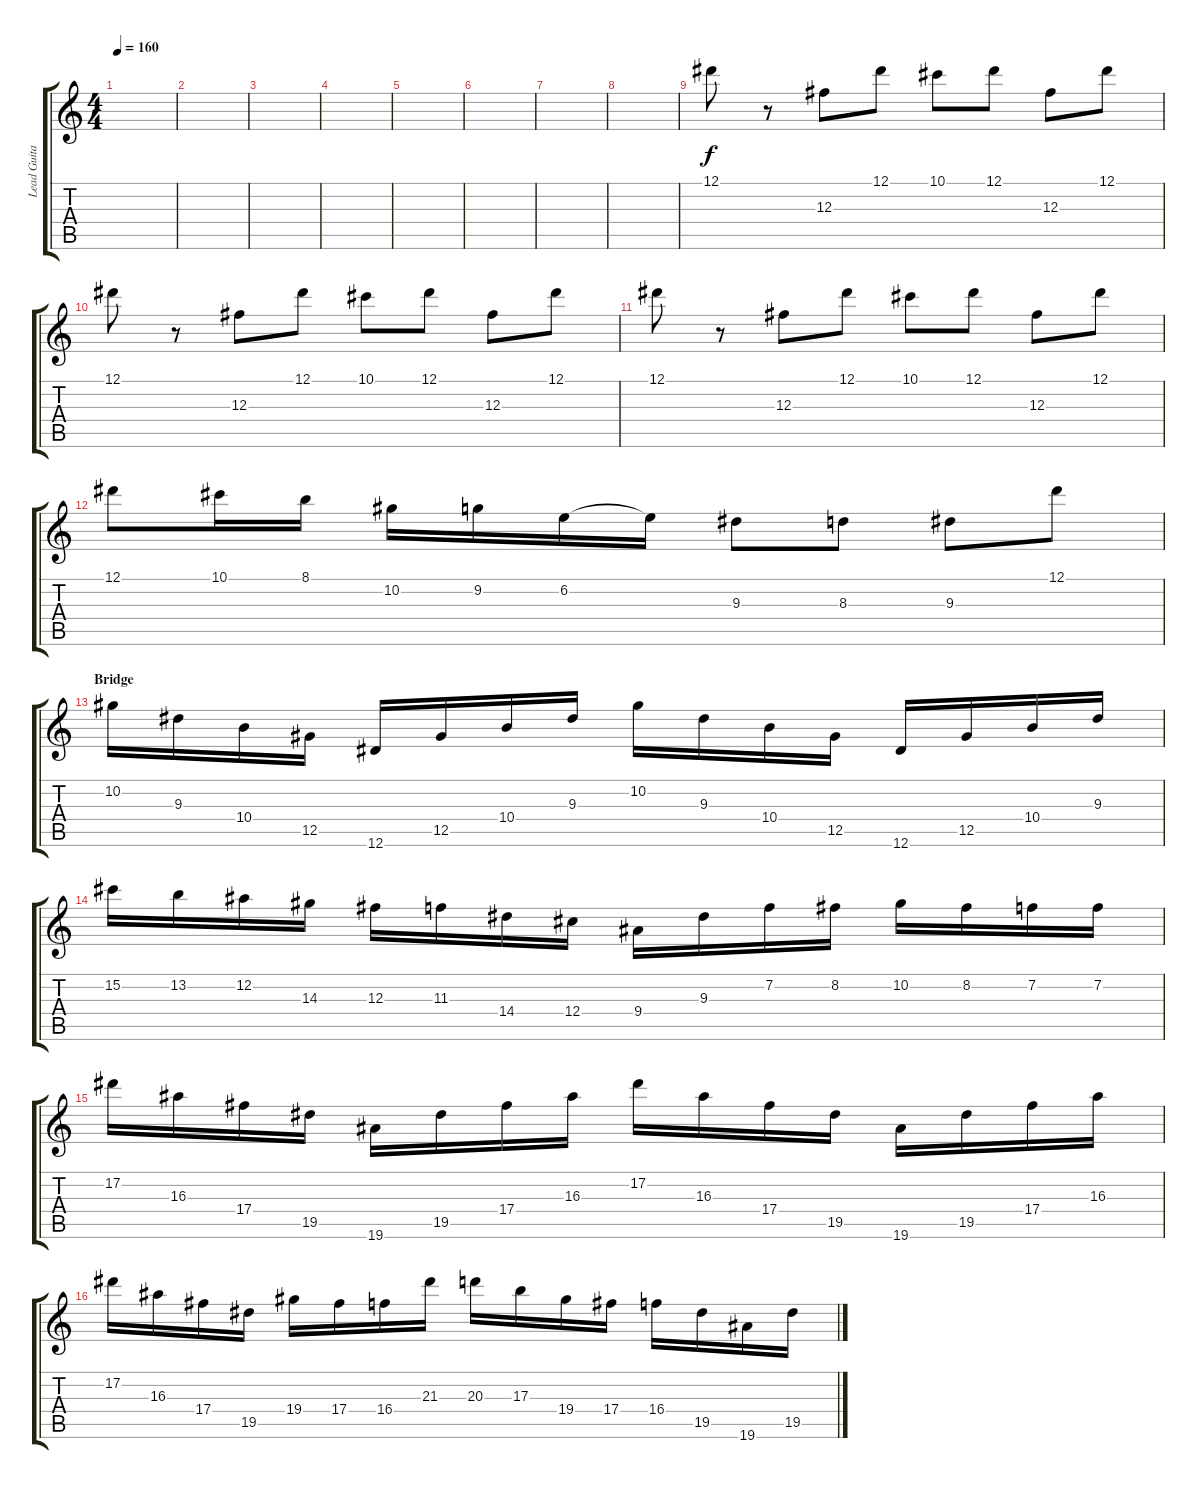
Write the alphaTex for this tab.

\track ("Lead Guitar II" "Lead Guita") {instrument overdrivenguitar}
\staff {score tabs}
\tuning (Eb4 Bb3 Gb3 Db3 Ab2 Eb2) {hide}
\ts (4 4)
\tempo 160
\clef g2
\ks c
|
|
|
|
|
|
|
|
12.1.8 r.8 12.3.8 12.1.8 10.1.8 12.1.8 12.3.8 12.1.8 |
12.1.8 r.8 12.3.8 12.1.8 10.1.8 12.1.8 12.3.8 12.1.8 |
12.1.8 r.8 12.3.8 12.1.8 10.1.8 12.1.8 12.3.8 12.1.8 |
12.1.8 10.1.16 8.1.16 10.2.16 9.2.16 6.2.16 6.2{t}.16 9.3.8 8.3.8 9.3.8 12.1.8 |
\section ("" "Bridge")
10.2.16 9.3.16 10.4.16 12.5.16 12.6.16 12.5.16 10.4.16 9.3.16 10.2.16 9.3.16 10.4.16 12.5.16 12.6.16 12.5.16 10.4.16 9.3.16 |
15.2.16 13.2.16 12.2.16 14.3.16 12.3.16 11.3.16 14.4.16 12.4.16 9.4.16 9.3.16 7.2.16 8.2.16 10.2.16 8.2.16 7.2.16 7.2.16 |
17.2.16 16.3.16 17.4.16 19.5.16 19.6.16 19.5.16 17.4.16 16.3.16 17.2.16 16.3.16 17.4.16 19.5.16 19.6.16 19.5.16 17.4.16 16.3.16 |
17.2.16 16.3.16 17.4.16 19.5.16 19.4.16 17.4.16 16.4.16 21.3.16 20.3.16 17.3.16 19.4.16 17.4.16 16.4.16 19.5.16 19.6.16 19.5.16
